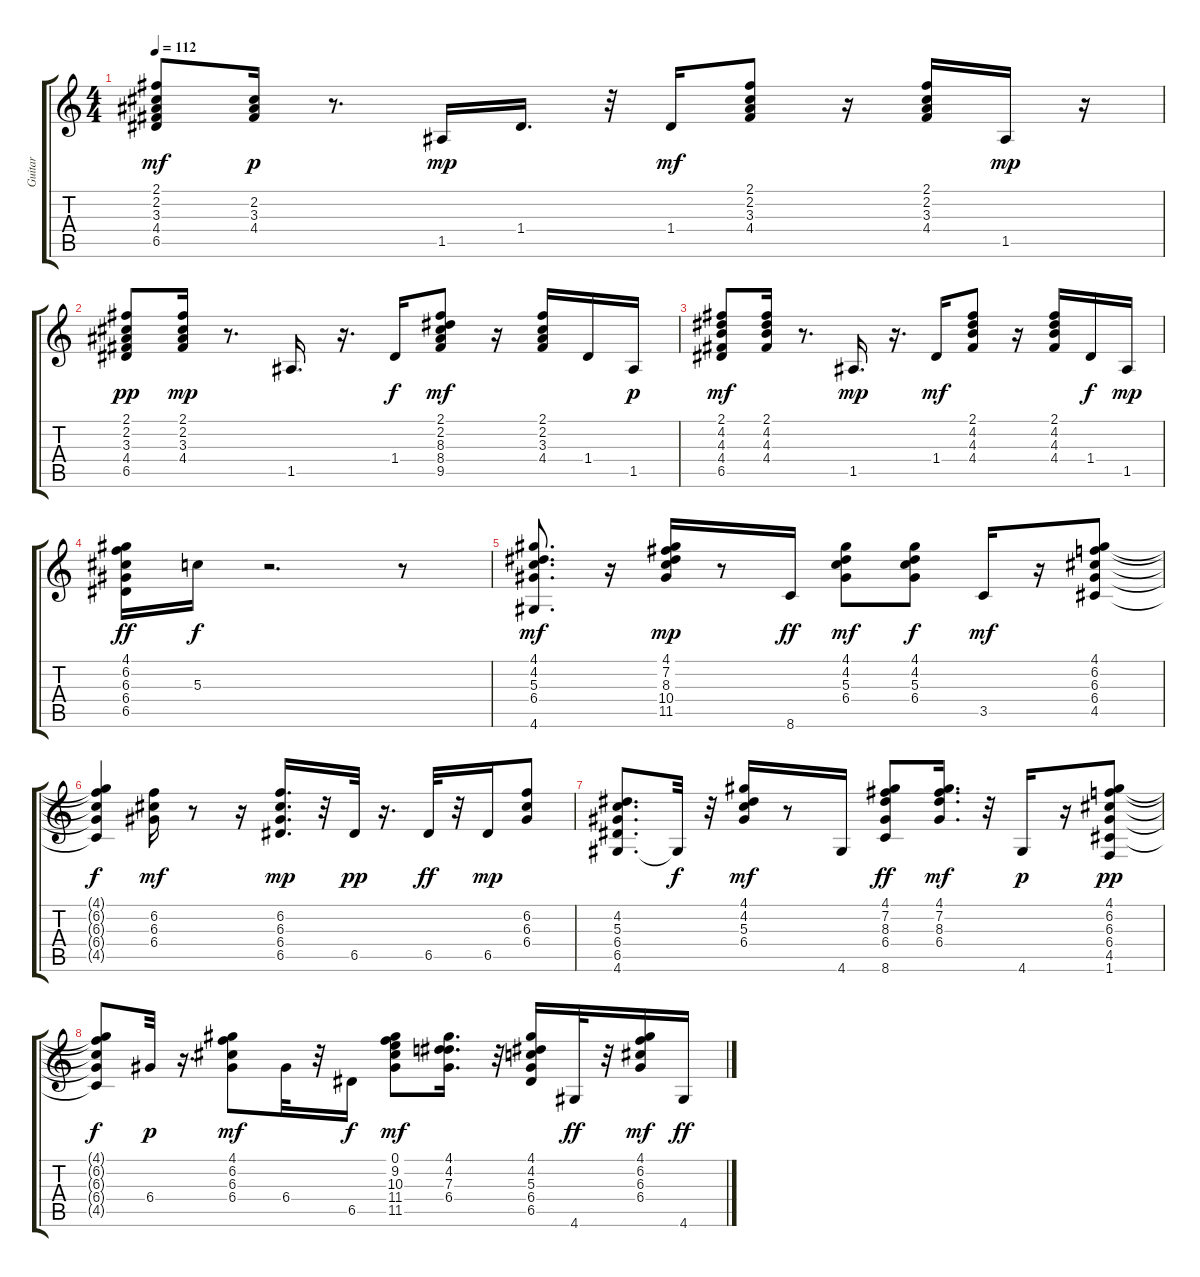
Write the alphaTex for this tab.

\track ("Guitar" "Guitar") {instrument acousticguitarsteel}
\staff {score tabs}
\tuning (E4 B3 G3 D3 A2 E2) {hide}
\ts (4 4)
\tempo 112
\clef g2
\ks c
(2.1 2.2 3.3 4.4 6.5).8{dy mf} (2.2 3.3 4.4).16{dy p} r.8{d} 1.5.16{dy mp} 1.4.16{d} r.32 1.4.16{dy mf} (2.1 2.2 3.3 4.4).8 r.16 (2.1 2.2 3.3 4.4).16 1.5.16{dy mp} r.16 |
(2.1 2.2 3.3 4.4 6.5).8{dy pp} (2.1 2.2 3.3 4.4).16{dy mp} r.8{d} 1.5.16{d} r.16{d} 1.4.16{dy f} (2.1 2.2 8.3 8.4 9.5).8{dy mf} r.16 (2.1 2.2 3.3 4.4).16 1.4.16 1.5.16{dy p} |
(2.1 4.2 4.3 4.4 6.5).8{dy mf} (2.1 4.2 4.3 4.4).16 r.8{d} 1.5.16{d dy mp} r.16{d} 1.4.16{dy mf} (2.1 4.2 4.3 4.4).8 r.16 (2.1 4.2 4.3 4.4).16 1.4.16{dy f} 1.5.16{dy mp} |
(4.1 6.2 6.3 6.4 6.5).16{dy ff} 5.3.16{dy f} r.2{d} r.8 |
(4.1 4.2 5.3 6.4 4.6).8{d dy mf} r.16 (4.1 7.2 8.3 10.4 11.5).16{dy mp} r.8 8.6.16{dy ff} (4.1 4.2 5.3 6.4).8{dy mf} (4.1 4.2 5.3 6.4).8{dy f} 3.5.16{dy mf} r.16 (4.1 6.2 6.3 6.4 4.5).8 |
(4.1{t} 6.2{t} 6.3{t} 6.4{t} 4.5{t}).4{dy f} (6.2 6.3 6.4).16{dy mf} r.8 r.16 (6.2 6.3 6.4 6.5).16{d dy mp} r.32 6.5.32{dy pp} r.16{d} 6.5.32{dy ff} r.32 6.5.16{dy mp} (6.2 6.3 6.4).8 |
(4.2 5.3 6.4 6.5 4.6).8{d} 4.6{t}.32{dy f} r.32 (4.1 4.2 5.3 6.4).16{dy mf} r.8 4.6.16 (4.1 7.2 8.3 6.4 8.6).8{dy ff} (4.1 7.2 8.3 6.4).16{d dy mf} r.32 4.6.16{dy p} r.16 (4.1 6.2 6.3 6.4 4.5 1.6).8{dy pp} |
(4.1{t} 6.2{t} 6.3{t} 6.4{t} 4.5{t}).8{dy f} 6.4.32{dy p} r.16{d} (4.1 6.2 6.3 6.4).8{dy mf} 6.4.32 r.32 6.5.16{dy f} (0.1 9.2 10.3 11.4 11.5).8{dy mf} (4.1 4.2 7.3 6.4).16{d} r.32 (4.1 4.2 5.3 6.4 6.5).16 4.6.32{dy ff} r.32 (4.1 6.2 6.3 6.4).16{dy mf} 4.6.16{dy ff}
